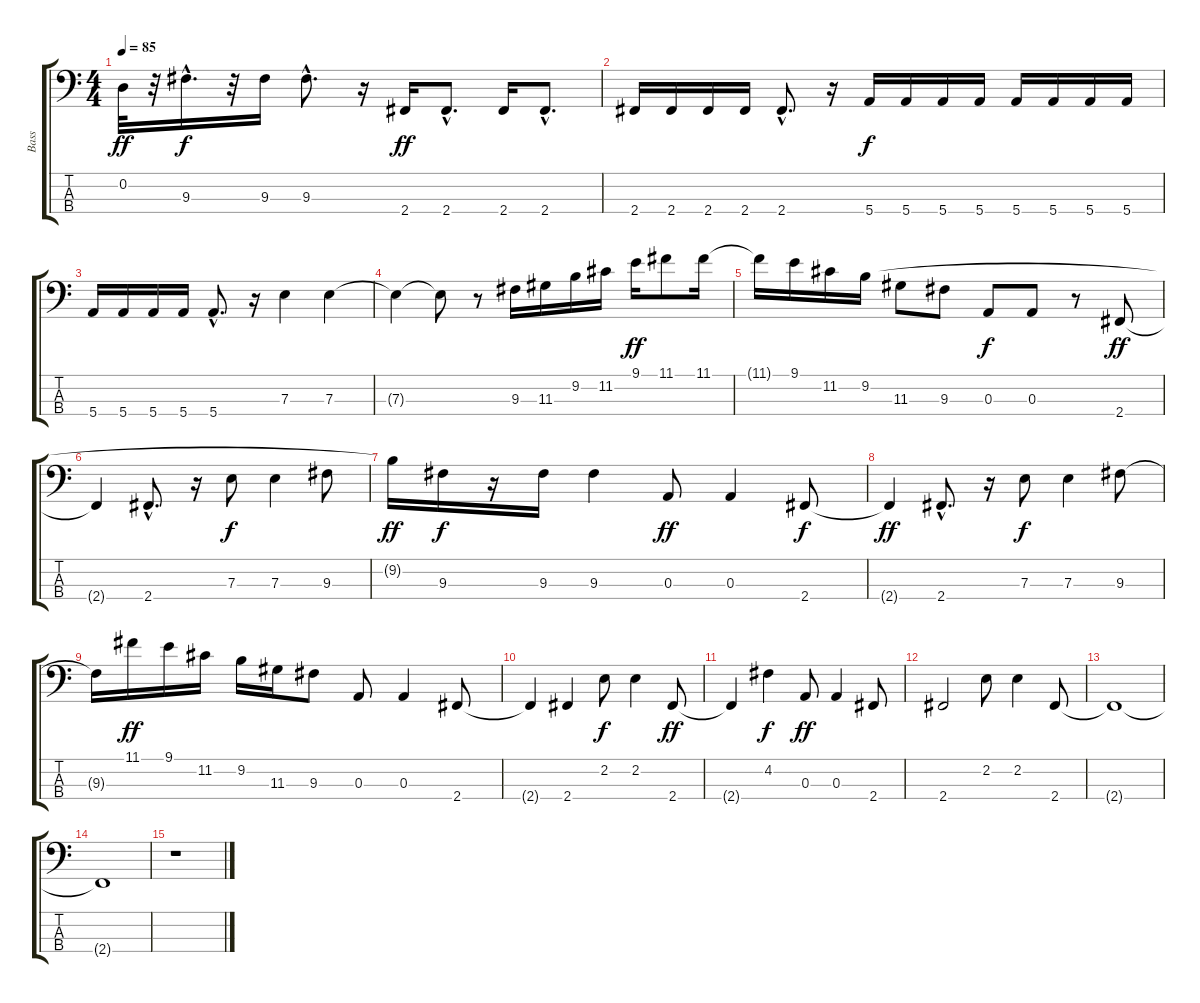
\track ("Bass" "Bass") {instrument electricbassfinger}
\staff {score tabs}
\tuning (G2 D2 A1 E1) {hide}
\ts (4 4)
\tempo 85
\clef f4
\ks c
0.2.32{dy ff} r.32 9.3{hac}.16{d dy f} r.32 9.3.16 9.3{hac}.8{d} r.16 2.4.16{dy ff} 2.4{hac}.8{d} 2.4.16 2.4{hac}.8{d} |
2.4.16 2.4.16 2.4.16 2.4.16 2.4{hac}.8{d} r.16 5.4.16{dy f} 5.4.16 5.4.16 5.4.16 5.4.16 5.4.16 5.4.16 5.4.16 |
5.4.16 5.4.16 5.4.16 5.4.16 5.4{hac}.8{d} r.16 7.3.4 7.3.4 |
7.3{t}.4 7.3{t}.8 r.8 9.3.16 11.3.16 9.2.16 11.2.16 9.1.16{dy ff} 11.1.8 11.1.16 |
11.1{t}.16 9.1.16 11.2.16 9.2.16 11.3.8 9.3.8 0.3.8{dy f} 0.3.8 r.8 2.4.8{dy ff} |
2.4{t}.4 2.4{hac}.8{d} r.16 7.3.8{dy f} 7.3.4 9.3.8 |
9.2{t}.16{dy ff} 9.3.16{dy f} r.16 9.3.16 9.3.4 0.3.8{dy ff} 0.3.4 2.4.8{dy f} |
2.4{t}.4{dy ff} 2.4{hac}.8{d} r.16 7.3.8{dy f} 7.3.4 9.3.8 |
9.3{t}.16 11.1.16{dy ff} 9.1.16 11.2.16 9.2.16 11.3.16 9.3.8 0.3.8 0.3.4 2.4.8 |
2.4{t}.4 2.4.4 2.2.8{dy f} 2.2.4 2.4.8{dy ff} |
2.4{t}.4 4.2.4{dy f} 0.3.8{dy ff} 0.3.4 2.4.8 |
2.4.2 2.2.8 2.2.4 2.4.8 |
2.4{t}.1 |
2.4{t}.1 |
r.1
